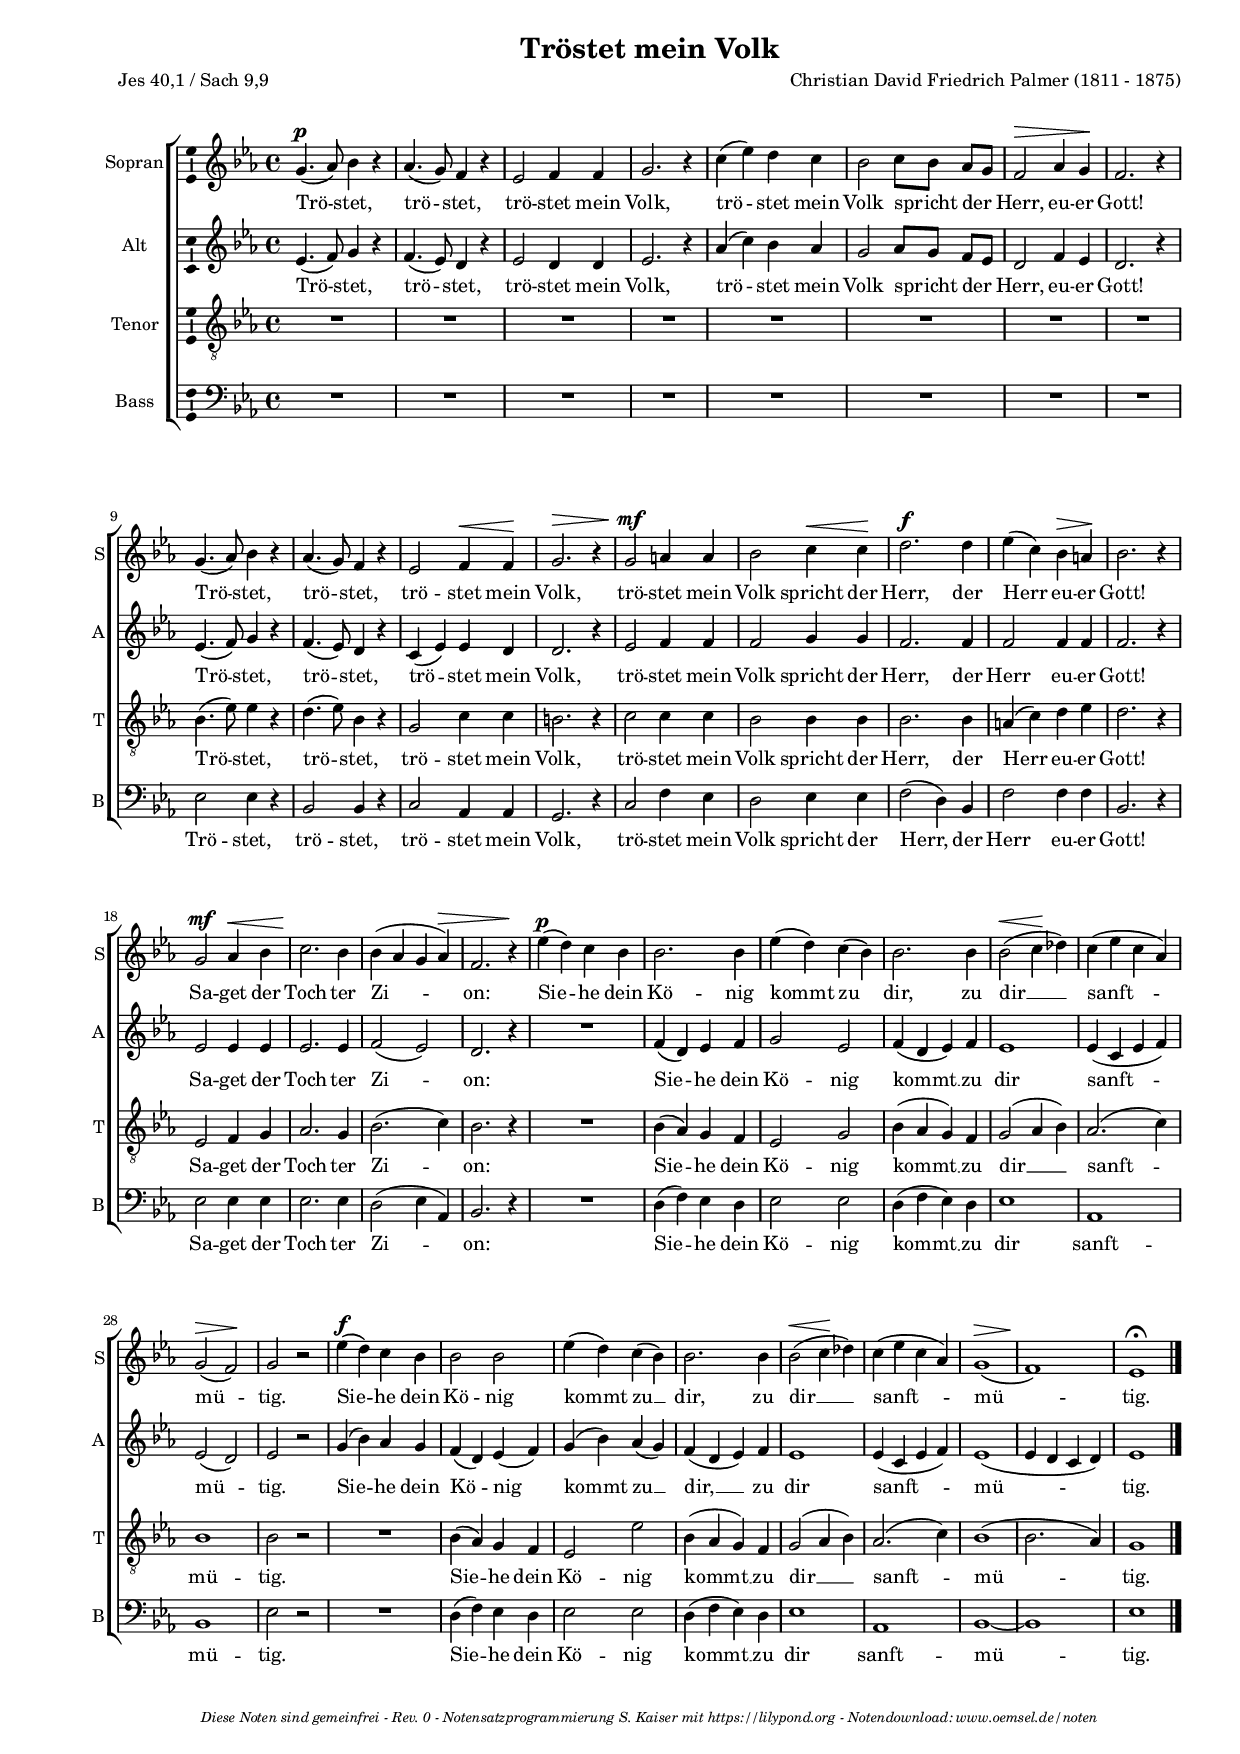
\version "2.22.1"

#(ly:set-option 'point-and-click #f)


%--------------------
% Maintainer: Sven Kaiser / e-mail: noten(at)oemsel.de
% troestet_mein_volk_palmer_1-seite.ly
% 2022-09-21


%\include "articulate.ly"

\header {
    title =  "Tröstet mein Volk"
    poet = "Jes 40,1 / Sach 9,9"
    composer =  "Christian David Friedrich Palmer (1811 - 1875)"
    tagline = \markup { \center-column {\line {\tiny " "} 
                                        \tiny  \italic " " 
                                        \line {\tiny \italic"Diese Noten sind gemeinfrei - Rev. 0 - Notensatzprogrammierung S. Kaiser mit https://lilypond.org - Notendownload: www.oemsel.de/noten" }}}
}

#(set-global-staff-size 15.5)

\paper {
    paper-width = 21.00\cm
    paper-height = 29.7\cm
    top-margin = 0.5\cm
    bottom-margin = 0.5\cm
    left-margin = 2.0\cm
    right-margin = 1\cm
    print-page-number = ##f
    markup-system-spacing = #'((basic-distance . 14) )
    ragged-last-bottom = ##f
   
%    system-system-spacing #'basic-distance = #30

    }

\layout {
    \context { \Score
    skipBars = ##t
    autoBeaming = ##f
        }
    }



PartPOneVoiceOne =  \relative g' {
  \key es \major \stopStaff \override Staff.StaffSymbol.line-count =
  #5 \startStaff | % 1
  \clef "treble" \time 4/4 
  g4.( ^\p as8) bes4 r4 | % 2
  as4. ( g8 ) f4 r4 | % 3
  es2 f4 f4 | % 4
  g2. r4 | % 5
  c4 ( es4 ) d4 c4 | % 6
  bes2 c8[ bes8] as8[ g8] | % 7
  f2 ^\> as4 g4 -\! | % 8
  f2. r4  | % 9
  g4.( as8) bes4 r4 |
  %10
  as4. ( g8 ) f4 r4 | % 11
  es2 f4 ^\< f4 -\! | % 12
  g2.^\> r4 | % 13
  g2 -\mf a4 a4 | % 14
  bes2 c4 ^\< c4 -\! | % 15
  d2. ^\f d4  | % 16
  es4 ( c4 ) bes4 ^\> a4 -\! | % 17
  bes2. r4 | % 18
  g2 ^\mf as4 ^\< bes4 | % 19
  c2. -\! bes4 | %20
  bes4 ( as4 g4 as4 ) ^\>  | % 21
  f2. r4 -\! | % 22
  es'4 ( ^\p d4 ) c4 bes4 | % 23
  bes2. bes4  | % 24
  es4 ( d4 ) c4 ( bes4 ) | % 25
  bes2. bes4 | % 26
  bes2 ( ^\< c4 -\! des4 ) | % 27
  c4 ( es4 c4 as4 ) | % 28
  g2 ( ^\> f2 ) -\! | % 29
  g2 r2 | %30
  es'4 ( ^\f d4 ) c4 bes4  | % 31
  bes2 bes2 | % 32
  es4 ( d4 ) c4 ( bes4 ) | % 33
  bes2. bes4 | % 34
  bes2 ( ^\< c4 -\! des4 ) | % 35
  c4 ( es4 c4 as4 ) | % 36
  g1 ( ^\> | % 37
  f1 ) -\! | % 38
  es1 \fermata \bar "|."
}

PartPOneVoiceOneLyricsOne =  \lyricmode {
  \set ignoreMelismata = ##f
Trö -- stet, trö -- stet, trö -- stet mein Volk,
trö -- stet mein Volk spricht der Herr, eu -- er Gott!
Trö -- stet, trö -- stet, trö -- stet mein Volk,
trö -- stet mein Volk spricht der Herr, der Herr eu -- er Gott!
Sa -- get der Toch -- ter Zi -- on:
Sie -- he dein Kö -- nig kommt zu dir, zu dir __ sanft -- mü -- tig.
Sie -- he dein Kö -- nig kommt zu __ dir, zu dir __ sanft -- mü -- tig.
}

PartPTwoVoiceOne =  \relative es' {
  \clef "treble" \time 4/4 \key es \major \stopStaff \override
  Staff.StaffSymbol.line-count = #5 \startStaff | % 1
  es4. ( f8 ) g4 r4 | % 2
  f4. ( es8 ) d4 r4 | % 3
  es2 d4 d4 | % 4
  es2. r4 | % 5
  as4 ( c4 ) bes4 as4 | % 6
  g2 as8[ g8] f8[ es8] | % 7
  d2 f4 es4 | % 8
  d2. r4 | % 9
  es4. ( f8 ) g4 r4 | %10
  f4. ( es8 ) d4 r4 | % 11
  c4 ( es4 ) es4 d4 | % 12
  d2. r4 | % 13
  es2 f4 f4 | % 14
  f2 g4 g4 | % 15
  f2. f4 | % 16
  f2 f4 f4 | % 17
  f2. r4 | % 18
  es2 es4 es4 | % 19
  es2. es4 | %20
  f2 ( es2 ) | % 21
  d2. r4 | % 22
  R1 | % 23
  f4 ( d4 ) es4 f4 | % 24
  g2 es2 | % 25
  f4 ( d4 es4 ) f4 | % 26
  es1 | % 27
  es4 ( c4 es4 f4 ) | % 28
  es2 ( d2 ) | % 29
  es2 r2 | %30
  g4 ( bes4 ) as4 g4 | % 31
  f4 ( d4 ) es4 ( f4 ) | % 32
  g4 ( bes4 ) as4 ( g4 ) | % 33
  f4 ( d4 es4 ) f4 | % 34
  es1 | % 35
  es4 ( c4 es4 f4 ) | % 36
  es1 ( | % 37
  es4 d4 c4 d4 ) | % 38
  es1 \bar "|."
}

PartPTwoVoiceOneLyricsOne =  \lyricmode {
  \set ignoreMelismata = ##f
Trö -- stet, trö -- stet, trö -- stet mein Volk,
trö -- stet mein Volk spricht der Herr, eu -- er Gott!
Trö -- stet, trö -- stet, trö -- stet mein Volk,
trö -- stet mein Volk spricht der Herr, der Herr eu -- er Gott!
Sa -- get der Toch -- ter Zi -- on:
Sie -- he dein Kö -- nig kommt __ zu dir sanft -- mü -- tig.
Sie -- he dein Kö -- nig kommt zu __ dir, __ zu dir sanft -- mü -- tig.
}

PartPThreeVoiceOne =  \relative bes {
  \clef "treble_8" \time 4/4 \key es \major \stopStaff \override
  Staff.StaffSymbol.line-count = #5 \startStaff | % 1
  R1*8 | % 9
  bes4. ( es8 ) es4 r4 | \barNumberCheck
  #10
  d4. ( es8 ) bes4 r4 | % 11
  g2 c4 c4 | % 12
  b2. r4 | % 13
  c2 c4 c4 | % 14
  bes2 bes4 bes4 | % 15
  bes2. bes4 | % 16
  a4 ( c4 ) d4 es4 | % 17
  d2. r4 | % 18
  es,2 f4 g4 | % 19
  as2. g4 | %20
  bes2. ( c4 ) | % 21
  bes2. r4 | % 22
  R1 | % 23
  bes4 ( as4 ) g4 f4 | % 24
  es2 g2 | % 25
  bes4 ( as4 g4) f4 | % 26
  g2( as4 bes4 ) | % 27
  as2. ( c4 ) | % 28
  bes1 | % 29
  bes2 r2 | %30
  R1 | % 31
  bes4 ( -\markup{ \tiny {} } as4 ) g4
  f4 | % 32
  es2 es'2 | % 33
  bes4 ( as4 g4 ) f4 | % 34
  g2 ( as4 bes4 ) | % 35
  as2. ( c4 ) | % 36
  bes1 ( | % 37
  bes2. as4 ) | % 38
  g1 \bar "|."
}

PartPThreeVoiceOneLyricsOne =  \lyricmode {
  \set ignoreMelismata = ##f
Trö -- stet, trö -- stet, trö -- stet mein Volk,
trö -- stet mein Volk spricht der Herr, der Herr eu -- er Gott!
Sa -- get der Toch -- ter Zi -- on:
Sie -- he dein Kö -- nig kommt __ zu dir __ sanft -- mü -- tig.
Sie -- he dein Kö -- nig kommt __ zu dir __ sanft -- mü -- tig.
}

PartPFourVoiceOne =  \relative es {
  \clef "bass" \time 4/4 \key es \major \stopStaff \override
  Staff.StaffSymbol.line-count = #5 \startStaff | % 1
  R1*8 | % 9
  es2 es4 r4 | %10
  bes2 bes4 r4 | % 11
  c2 as4 as4 | % 12
  g2. r4 | % 13
  c2 f4 es4 | % 14
  d2 es4 es4 | % 15
  f2 ( d4 ) bes4 | % 16
  f'2 f4 f4 | % 17
  bes,2. r4 | % 18
  es2 es4 es4 | % 19
  es2. es4 | %20
  d2 ( es4 as,4) | % 21
  bes2. r4 | % 22
  R1 | % 23
  d4( f4)  es4 d4 | % 24
  es2 es2 | % 25
  d4 ( f4 es4 ) d4 | % 26
  es1 | % 27
  as,1 | % 28
  bes1 | % 29
  es2 r2 | %30
  R1 | % 31
  d4 ( f4 ) es4 d4 | % 32
  es2 es2 | % 33
  d4 ( f4 es4 ) d4 | % 34
  es1 | % 35
  as,1 | % 36
  bes1~  | % 37
  bes1  | % 38
  es1 \bar "|."
}

PartPFourVoiceOneLyricsOne =  \lyricmode {
  \set ignoreMelismata = ##f
Trö -- stet, trö -- stet, trö -- stet mein Volk,
trö -- stet mein Volk spricht der Herr, der Herr eu -- er Gott!
Sa -- get der Toch -- ter Zi -- on:
Sie -- he dein Kö -- nig kommt __ zu dir sanft -- mü -- tig.
Sie -- he dein Kö -- nig kommt __ zu dir sanft -- mü -- tig.
}


% The score definition
\score {
  <<

  \new ChoirStaff
  <<

    \new Staff  \with { \consists "Ambitus_engraver"} 
    <<
      \set Staff.instrumentName = "Sopran"
      \set Staff.shortInstrumentName = "S"
        \context Staff <<
        \mergeDifferentlyDottedOn\mergeDifferentlyHeadedOn
        \context Voice = "PartPOneVoiceOne" {  \PartPOneVoiceOne }
        \new Lyrics \lyricsto "PartPOneVoiceOne" { \PartPOneVoiceOneLyricsOne }
      >>
    >>
    \new Staff \with { \consists "Ambitus_engraver"}
    <<
      \set Staff.instrumentName = "Alt"
      \set Staff.shortInstrumentName = "A"
      \context Staff <<
        \mergeDifferentlyDottedOn\mergeDifferentlyHeadedOn
        \context Voice = "PartPTwoVoiceOne" {  \PartPTwoVoiceOne }
        \new Lyrics \lyricsto "PartPTwoVoiceOne" { \PartPTwoVoiceOneLyricsOne }
      >>
    >>
    \new Staff \with { \consists "Ambitus_engraver"}
    <<

      \set Staff.instrumentName = "Tenor"
      \set Staff.shortInstrumentName = "T"      
      \context Staff <<
        \mergeDifferentlyDottedOn\mergeDifferentlyHeadedOn
        \context Voice = "PartPThreeVoiceOne" {  \PartPThreeVoiceOne }
        \new Lyrics \lyricsto "PartPThreeVoiceOne" { \PartPThreeVoiceOneLyricsOne }
      >>
    >>
    \new Staff \with { \consists "Ambitus_engraver"}
    <<

      \set Staff.instrumentName = "Bass"
      \set Staff.shortInstrumentName = "B"      
      \context Staff <<
        \mergeDifferentlyDottedOn\mergeDifferentlyHeadedOn
        \context Voice = "PartPFourVoiceOne" {  \PartPFourVoiceOne }
        \new Lyrics \lyricsto "PartPFourVoiceOne" { \PartPFourVoiceOneLyricsOne }
      >>
    >>

   >>
  >>
       \layout { 
  	% Steuert die Höhe der Taktnummerierung über dem System        
        \context { \Score \override BarNumber #'padding = #2.0 } 
        % steuert die Einrückung des ersten Systems; Standardwert = automatisch eingerückt
        indent = #10
    }
}


%\score {
%<<
%\new Voice = "Sopran" { \autoBeamOff \PartPOneVoiceOne }
%\new Voice = "Alt" { \autoBeamOff \PartPTwoVoiceOne }
%\new Voice = "Tenor" { \autoBeamOff \PartPThreeVoiceOne }
%\new Voice = "Bass" { \autoBeamOff \PartPFourVoiceOne }
%>>
%\midi { }
%}